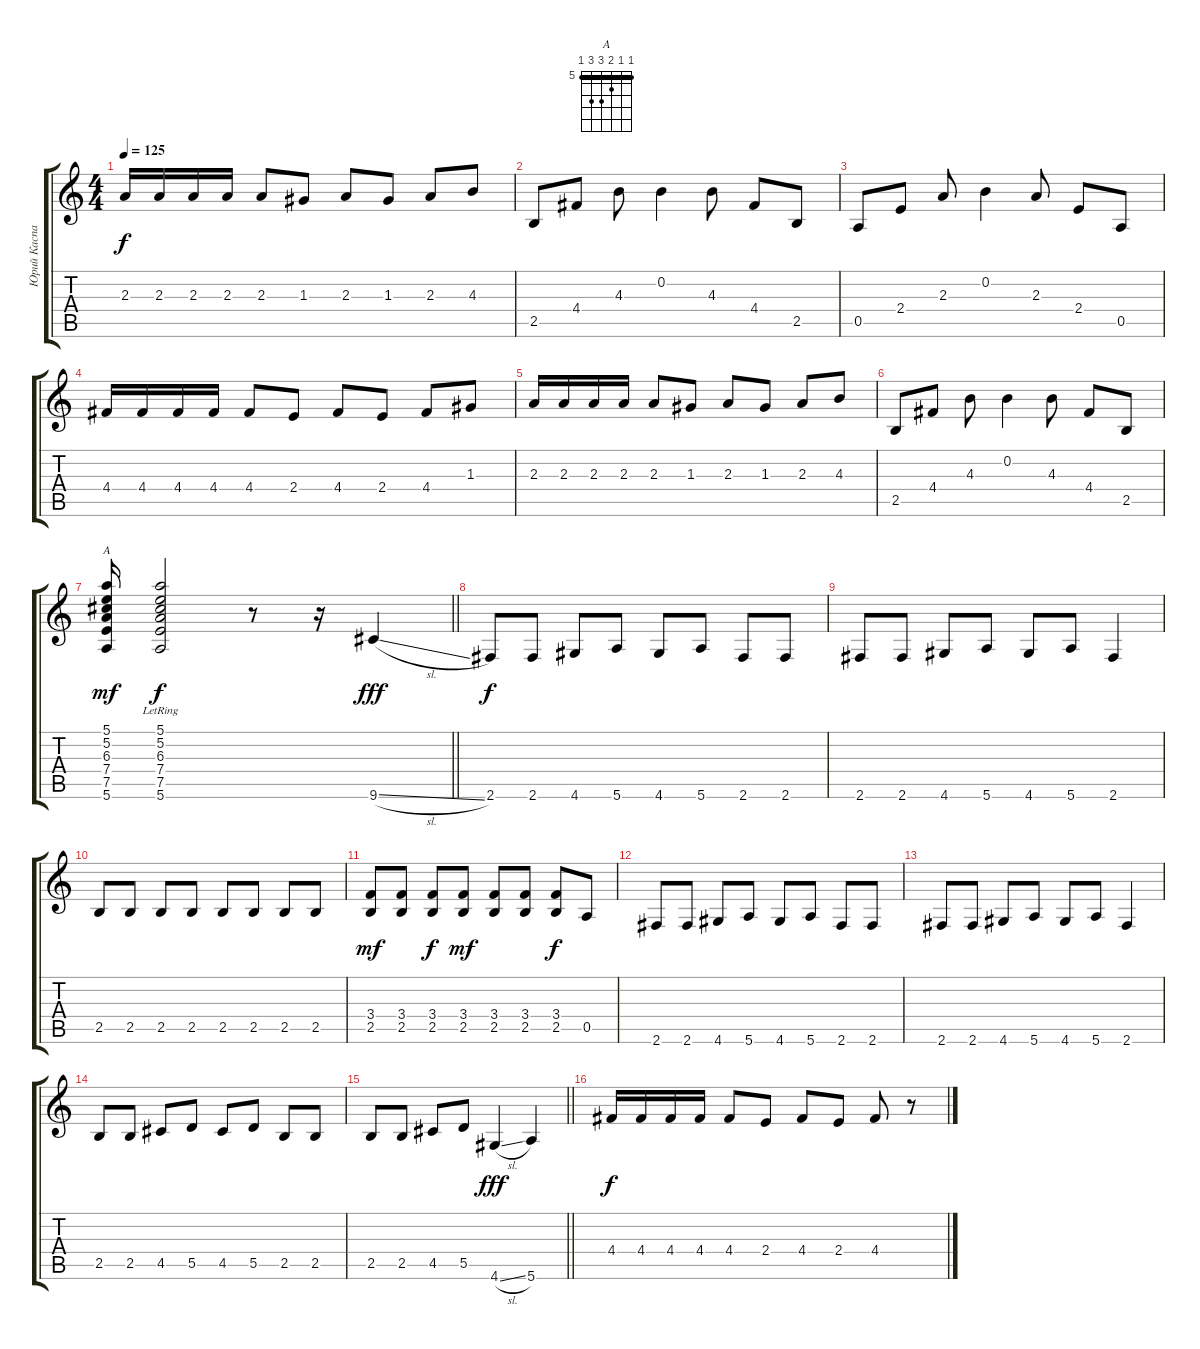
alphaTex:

\track ("Юрий Каспарян" "Юрий Каспа") {instrument electricguitarmuted}
\staff {score tabs}
\tuning (E4 B3 G3 D3 A2 E2) {hide}
\chord ("A" 5 5 6 7 7 5) {firstfret 5 barre 5}
\ts (4 4)
\tempo 125
\clef g2
\ks c
2.3.16{dy f} 2.3.16 2.3.16 2.3.16 2.3.8 1.3.8 2.3.8 1.3.8 2.3.8 4.3.8 |
2.5.8 4.4.8 4.3.8 0.2.4 4.3.8 4.4.8 2.5.8 |
0.5.8 2.4.8 2.3.8 0.2.4 2.3.8 2.4.8 0.5.8 |
4.4.16 4.4.16 4.4.16 4.4.16 4.4.8 2.4.8 4.4.8 2.4.8 4.4.8 1.3.8 |
2.3.16 2.3.16 2.3.16 2.3.16 2.3.8 1.3.8 2.3.8 1.3.8 2.3.8 4.3.8 |
2.5.8 4.4.8 4.3.8 0.2.4 4.3.8 4.4.8 2.5.8 |
\barLineRight lightlight
(5.1 5.2 6.3 7.4 7.5 5.6).16{ch "A" dy mf} (5.1{lr} 5.2{lr} 6.3{lr} 7.4{lr} 7.5{lr} 5.6{lr}).2{dy f} r.8 r.16 9.6{sl}.4{dy fff} |
2.6.8{dy f} 2.6.8 4.6.8 5.6.8 4.6.8 5.6.8 2.6.8 2.6.8 |
2.6.8 2.6.8 4.6.8 5.6.8 4.6.8 5.6.8 2.6.4 |
2.5.8 2.5.8 2.5.8 2.5.8 2.5.8 2.5.8 2.5.8 2.5.8 |
(3.4 2.5).8{dy mf} (3.4 2.5).8 (3.4 2.5).8{dy f} (3.4 2.5).8{dy mf} (3.4 2.5).8 (3.4 2.5).8 (3.4 2.5).8{dy f} 0.5.8 |
2.6.8 2.6.8 4.6.8 5.6.8 4.6.8 5.6.8 2.6.8 2.6.8 |
2.6.8 2.6.8 4.6.8 5.6.8 4.6.8 5.6.8 2.6.4 |
2.5.8 2.5.8 4.5.8 5.5.8 4.5.8 5.5.8 2.5.8 2.5.8 |
\barLineRight lightlight
2.5.8 2.5.8 4.5.8 5.5.8 4.6{sl}.4{dy fff} 5.6.4 |
4.4.16{dy f} 4.4.16 4.4.16 4.4.16 4.4.8 2.4.8 4.4.8 2.4.8 4.4.8 r.8
